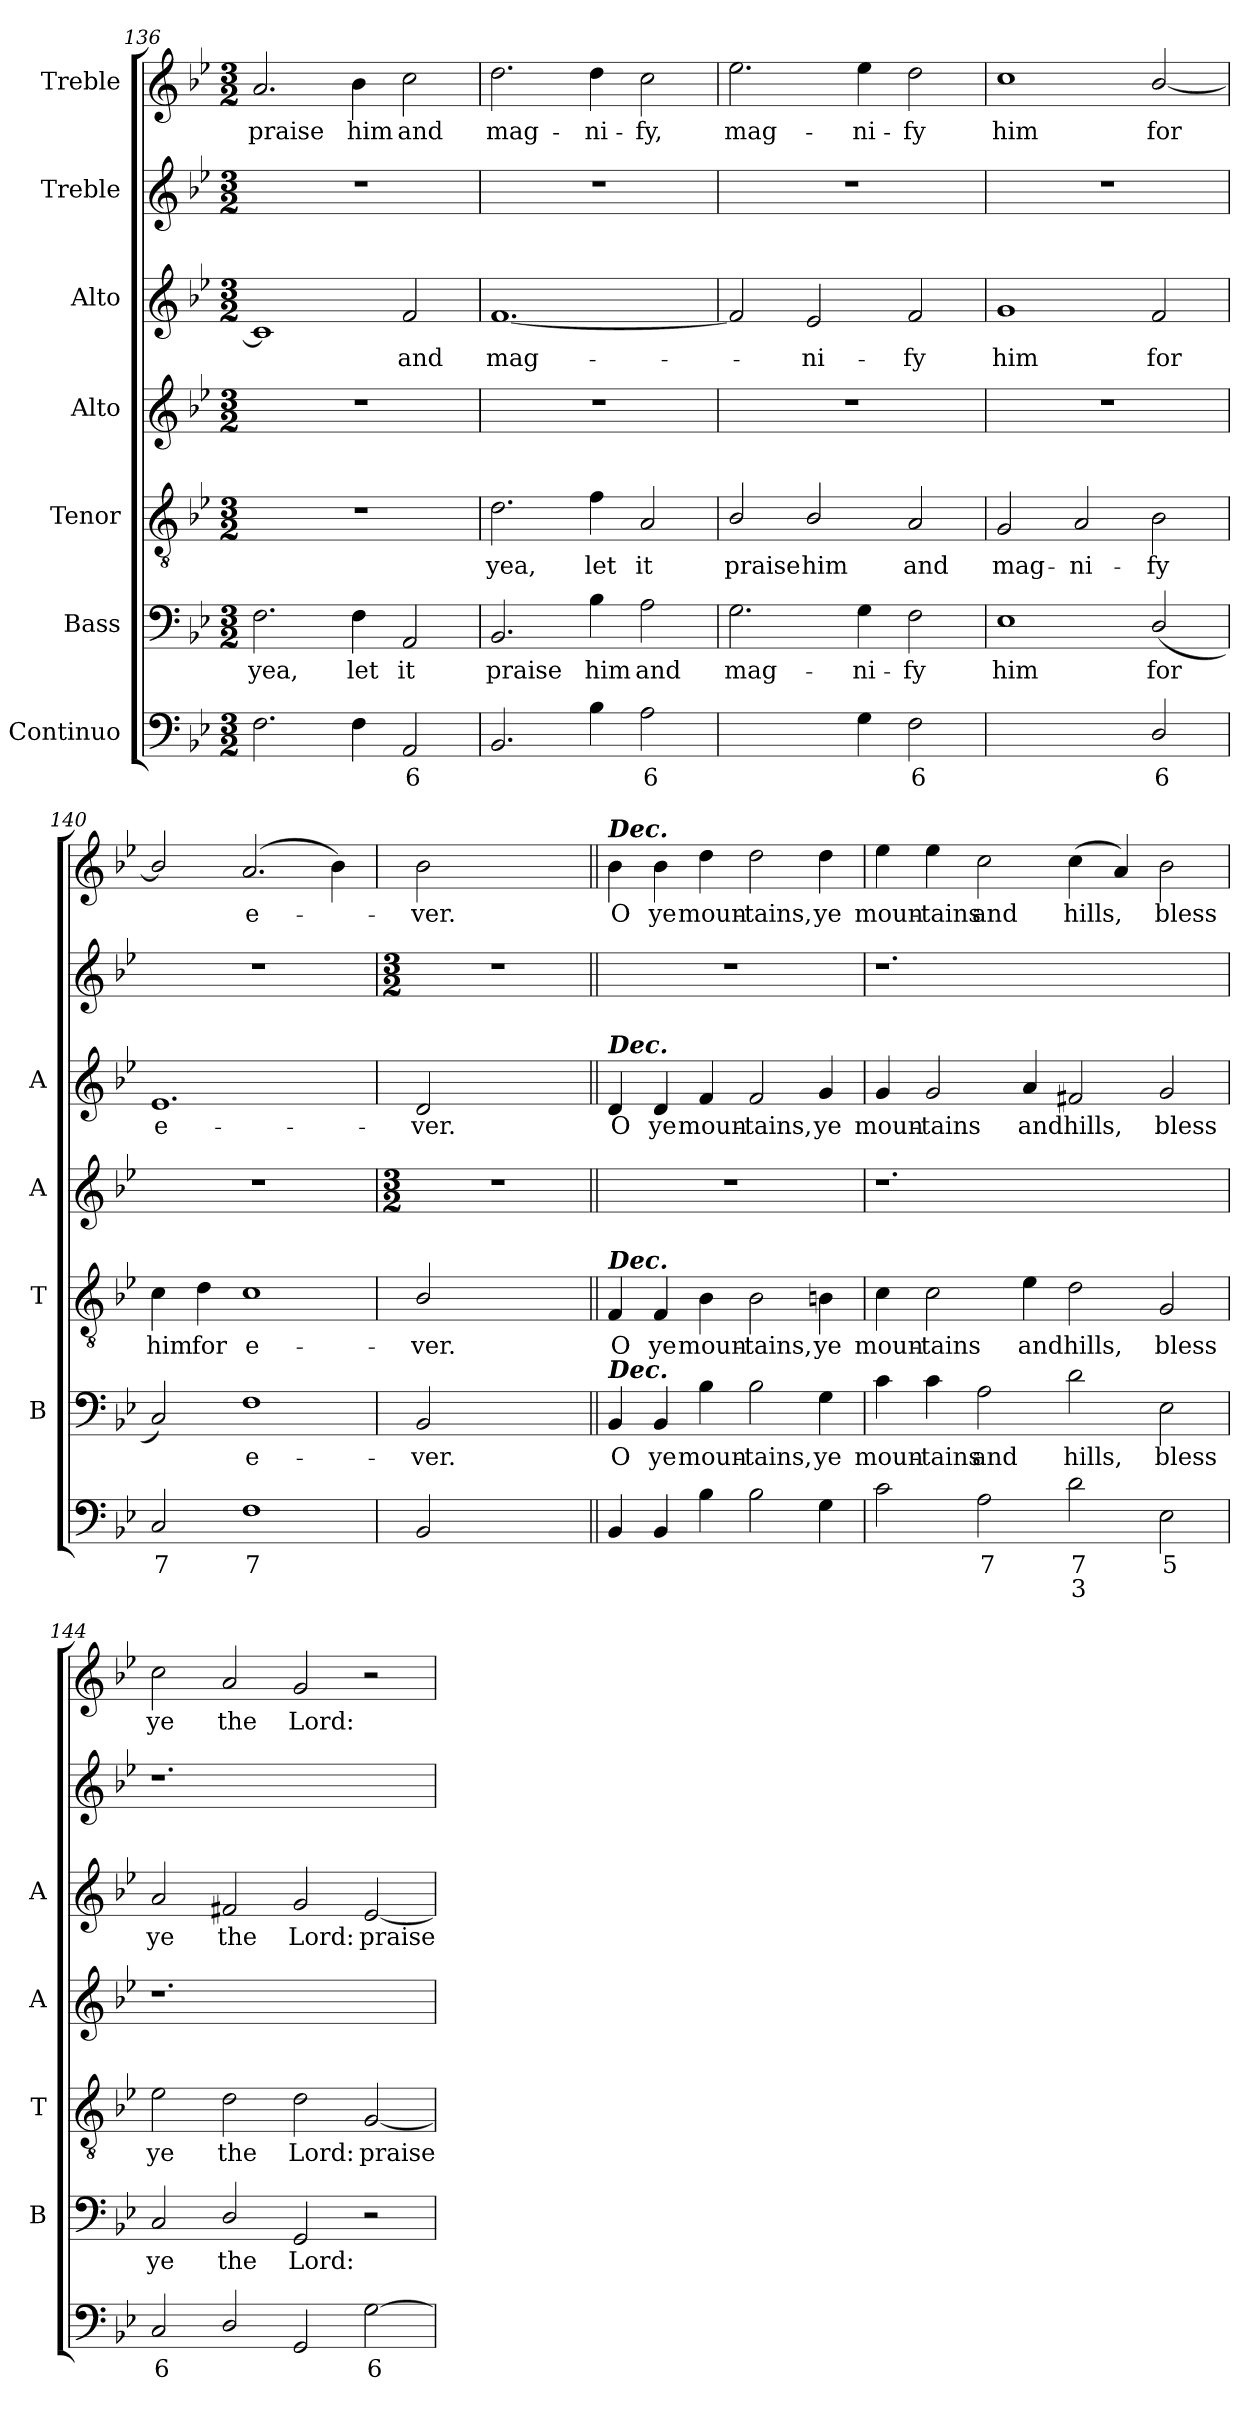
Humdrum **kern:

**kern	**text	**text	**kern	**text	**kern	**text	**kern	**kern	**text	**kern	**kern	**text
*part7	*part7	*part7	*part6	*part6	*part5	*part5	*part4	*part3	*part3	*part2	*part1	*part1
*staff7	*staff7	*staff7	*staff6	*staff6	*staff5	*staff5	*staff4	*staff3	*staff3	*staff2	*staff1	*staff1
*I"Continuo	*	*	*I"Bass	*	*I"Tenor	*	*I"Alto	*I"Alto	*	*I"Treble	*I"Treble	*
*	*	*	*I'B	*	*I'T	*	*I'A	*I'A	*	*	*	*
*clefF4	*	*	*clefF4	*	*clefGv2	*	*clefG2	*clefG2	*	*clefG2	*clefG2	*
*k[b-e-]	*	*	*k[b-e-]	*	*k[b-e-]	*	*k[b-e-]	*k[b-e-]	*	*k[b-e-]	*k[b-e-]	*
*B-:	*	*	*B-:	*	*B-:	*	*B-:	*B-:	*	*B-:	*B-:	*
*M3/2	*	*	*M3/2	*	*M3/2	*	*M3/2	*M3/2	*	*M3/2	*M3/2	*
=136	=136	=136	=136	=136	=136	=136	=136	=136	=136	=136	=136	=136
!	!	!	!	!LO:LY:b	!	!	!	!	!	!	!	!LO:LY:b
2.F\	.	.	2.F\	yea,	1.r	.	1.r	1c]	.	1.r	2.a/	praise
!	!	!	!	!LO:LY:b	!	!	!	!	!	!	!	!LO:LY:b
4F\	.	.	4F\	let	.	.	.	.	.	.	4b-\	him
!	!LO:LY:b	!	!	!LO:LY:b	!	!	!	!	!LO:LY:b	!	!	!LO:LY:b
2AA/	6	.	2AA/	it	.	.	.	2f/	and	.	2cc\	and
=137	=137	=137	=137	=137	=137	=137	=137	=137	=137	=137	=137	=137
!	!	!	!	!LO:LY:b	!	!LO:LY:b	!	!	!LO:LY:b	!	!	!LO:LY:b
2.BB-/	.	.	2.BB-/	praise	2.d\	yea,	1.r	[1.f	mag-	1.r	2.dd\	mag-
!	!	!	!	!LO:LY:b	!	!LO:LY:b	!	!	!	!	!	!LO:LY:b
4B-\	.	.	4B-\	him	4f\	let	.	.	.	.	4dd\	-ni-
!	!LO:LY:b	!	!	!LO:LY:b	!	!LO:LY:b	!	!	!	!	!	!LO:LY:b
2A\	6	.	2A\	and	2A/	it	.	.	.	.	2cc\	-fy,
=138	=138	=138	=138	=138	=138	=138	=138	=138	=138	=138	=138	=138
!	!LO:LY:b	!LO:LY:b	!	!LO:LY:b	!	!LO:LY:b	!	!	!	!	!	!LO:LY:b
[2G\yy	6	7	2.G\	mag-	2B-/	praise	1.r	2f/]	.	1.r	2.ee-\	mag-
!	!	!LO:LY:b	!	!	!	!LO:LY:b	!	!	!LO:LY:b	!	!	!
4G\yy]	.	6	.	.	2B-/	him	.	2e-/	ni-	.	.	.
!	!	!	!	!LO:LY:b	!	!	!	!	!	!	!	!LO:LY:b
4G\	.	.	4G\	-ni-	.	.	.	.	.	.	4ee-\	-ni-
!	!LO:LY:b	!	!	!LO:LY:b	!	!LO:LY:b	!	!	!LO:LY:b	!	!	!LO:LY:b
2F\	6	.	2F\	-fy	2A/	and	.	2f/	-fy	.	2dd\	-fy
=139	=139	=139	=139	=139	=139	=139	=139	=139	=139	=139	=139	=139
!	!LO:LY:b	!LO:LY:b	!	!LO:LY:b	!	!LO:LY:b	!	!	!LO:LY:b	!	!	!LO:LY:b
[2E-\yy	6	3	1E-	him	2G/	mag-	1.r	1g	him	1.r	1cc	him
!	!	!LO:LY:b	!	!	!	!LO:LY:b	!	!	!	!	!	!
2E-\yy]	.	4	.	.	2A/	-ni-	.	.	.	.	.	.
!	!LO:LY:b	!	!	!LO:LY:b	!	!LO:LY:b	!	!	!LO:LY:b	!	!	!LO:LY:b
2D/	6	.	(<2D/	for	2B-\	-fy	.	2f/	for	.	[2b-/	for
!!LO:LB:g=z
=140	=140	=140	=140	=140	=140	=140	=140	=140	=140	=140	=140	=140
!	!LO:LY:b	!	!	!	!	!LO:LY:b	!	!	!LO:LY:b	!	!	!
2C/	7	.	2C/)	.	4c\	him	1.r	1.e-	e-	1.r	2b-/]	.
!	!	!	!	!	!	!LO:LY:b	!	!	!	!	!	!
.	.	.	.	.	4d\	for	.	.	.	.	.	.
!	!LO:LY:b	!	!	!LO:LY:b	!	!LO:LY:b	!	!	!	!	!	!LO:LY:b
1F	7	.	1F	e-	1c	e-	.	.	.	.	(<2.a/	e-
.	.	.	.	.	.	.	.	.	.	.	4b-\)	.
!!LO:PB:g=z
=141	=141	=141	=141	=141	=141	=141	=141	=141	=141	=141	=141	=141
*	*	*	*	*	*	*	*M3/2	*	*	*M3/2	*	*
!	!	!	!	!LO:LY:b	!	!LO:LY:b	!	!	!LO:LY:b	!	!	!LO:LY:b
2BB-/	.	.	2BB-/	-ver.	2B-/	-ver.	1.r	2d/	-ver.	1.r	2b-\	ver.
1ryy	.	.	1ryy	.	1ryy	.	.	1ryy	.	.	1ryy	.
=142||	=142||	=142||	=142||	=142||	=142||	=142||	=142||	=142||	=142||	=142||	=142||	=142||
*	*	*	*	*	*	*	*	*	*	*	*MM160	*
!	!	!	!	!	!	!	!	!	!	!	!LO:TX:a:Bi:t=Dec.	!
!	!	!	!	!	!	!	!	!LO:TX:a:Bi:t=Dec.	!	!	!	!
!	!	!	!	!	!LO:TX:a:Bi:t=Dec.	!	!	!	!	!	!	!
!	!	!	!LO:TX:a:Bi:t=Dec.	!	!	!	!	!	!	!	!	!
!	!	!	!	!LO:LY:b	!	!LO:LY:b	!	!	!LO:LY:b	!	!	!LO:LY:b
4BB-/	.	.	4BB-/	O	4F/	O	1.r	4d/	O	1.r	4b-\	O
!	!	!	!	!LO:LY:b	!	!LO:LY:b	!	!	!LO:LY:b	!	!	!LO:LY:b
4BB-/	.	.	4BB-/	ye	4F/	ye	.	4d/	ye	.	4b-\	ye
!	!	!	!	!LO:LY:b	!	!LO:LY:b	!	!	!LO:LY:b	!	!	!LO:LY:b
4B-\	.	.	4B-\	moun-	4B-\	moun-	.	4f/	moun-	.	4dd\	moun-
!	!	!	!	!LO:LY:b	!	!LO:LY:b	!	!	!LO:LY:b	!	!	!LO:LY:b
2B-\	.	.	2B-\	-tains,	2B-\	-tains,	.	2f/	-tains,	.	2dd\	-tains,
!	!	!	!	!LO:LY:b	!	!LO:LY:b	!	!	!LO:LY:b	!	!	!LO:LY:b
4G\	.	.	4G\	ye	4Bn\	ye	.	4g/	ye	.	4dd\	ye
=143	=143	=143	=143	=143	=143	=143	=143	=143	=143	=143	=143	=143
!	!	!	!	!LO:LY:b	!	!LO:LY:b	!	!	!LO:LY:b	!	!	!LO:LY:b
2c\	.	.	4c\	moun-	4c\	moun-	1.r	4g/	moun-	1.r	4ee-\	moun-
!	!	!	!	!LO:LY:b	!	!LO:LY:b	!	!	!LO:LY:b	!	!	!LO:LY:b
.	.	.	4c\	-tains	2c\	-tains	.	2g/	-tains	.	4ee-\	-tains
!	!LO:LY:b	!	!	!LO:LY:b	!	!	!	!	!	!	!	!LO:LY:b
2A\	7	.	2A\	and	.	.	.	.	.	.	2cc\	and
!	!	!	!	!	!	!LO:LY:b	!	!	!LO:LY:b	!	!	!
.	.	.	.	.	4e-\	and	.	4a/	and	.	.	.
!	!LO:LY:b	!LO:LY:b	!	!LO:LY:b	!	!LO:LY:b	!	!	!LO:LY:b	!	!	!LO:LY:b
2d\	7	3	2d\	hills,	2d\	hills,	.	2f#X/	hills,	.	(<4cc\	hills,
.	.	.	.	.	.	.	.	.	.	.	4a/)	.
!	!LO:LY:b	!	!	!LO:LY:b	!	!LO:LY:b	!	!	!LO:LY:b	!	!	!LO:LY:b
2E-\	5	.	2E-\	bless	2G/	bless	2ryy	2g/	bless	2ryy	2b-\	bless
=144	=144	=144	=144	=144	=144	=144	=144	=144	=144	=144	=144	=144
!	!LO:LY:b	!	!	!LO:LY:b	!	!LO:LY:b	!	!	!LO:LY:b	!	!	!LO:LY:b
2C/	6	.	2C/	ye	2e-\	ye	1.r	2a/	ye	1.r	2cc\	ye
!	!	!	!	!LO:LY:b	!	!LO:LY:b	!	!	!LO:LY:b	!	!	!LO:LY:b
2D/	.	.	2D/	the	2d\	the	.	2f#X/	the	.	2a/	the
!	!	!	!	!LO:LY:b	!	!LO:LY:b	!	!	!LO:LY:b	!	!	!LO:LY:b
2GG/	.	.	2GG/	Lord:	2d\	Lord:	.	2g/	Lord:	.	2g/	Lord:
!	!LO:LY:b	!	!	!	!	!LO:LY:b	!	!	!LO:LY:b	!	!	!
[2G\	6	.	2r	.	[2G/	praise	2ryy	[2e-/	praise	2ryy	2r	.
=	=	=	=	=	=	=	=	=	=	=	=	=
*-	*-	*-	*-	*-	*-	*-	*-	*-	*-	*-	*-	*-
